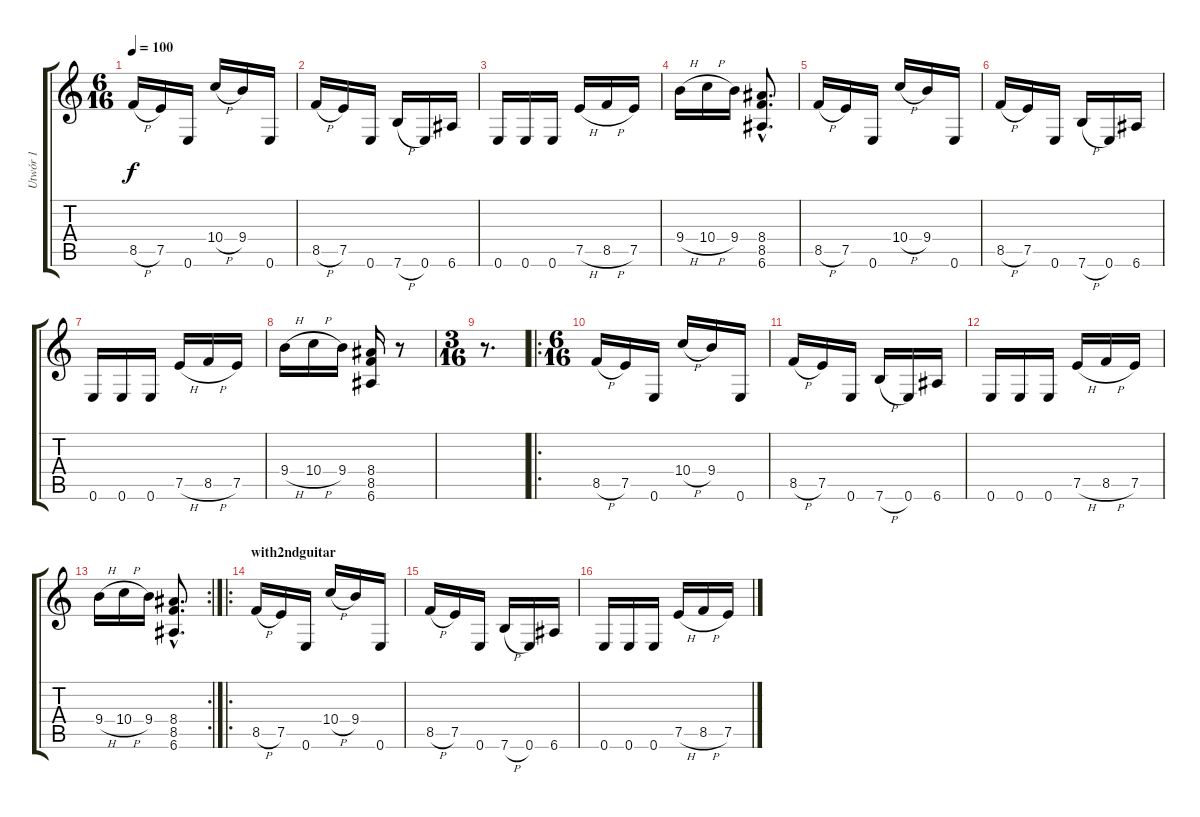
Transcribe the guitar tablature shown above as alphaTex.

\track ("Utwór 1" "Utwór 1") {instrument acousticguitarnylon}
\staff {score tabs}
\tuning (E4 B3 G3 D3 A2 E2) {hide}
\ts (6 16)
\tempo 100
\clef g2
\ks c
8.5{h}.16{dy f} 7.5.16 0.6.16 10.4{h}.16 9.4.16 0.6.16 |
8.5{h}.16 7.5.16 0.6.16 7.6{h}.16 0.6.16 6.6.16 |
0.6.16 0.6.16 0.6.16 7.5{h}.16 8.5{h}.16 7.5.16 |
9.4{h}.16 10.4{h}.16 9.4.16 (8.4{hac} 8.5 6.6{hac}).8{d} |
8.5{h}.16 7.5.16 0.6.16 10.4{h}.16 9.4.16 0.6.16 |
8.5{h}.16 7.5.16 0.6.16 7.6{h}.16 0.6.16 6.6.16 |
0.6.16 0.6.16 0.6.16 7.5{h}.16 8.5{h}.16 7.5.16 |
9.4{h}.16 10.4{h}.16 9.4.16 (8.4 8.5 6.6).16 r.8 |
\ts (3 16)
r.8{d} |
\ro
\ts (6 16)
8.5{h}.16 7.5.16 0.6.16 10.4{h}.16 9.4.16 0.6.16 |
8.5{h}.16 7.5.16 0.6.16 7.6{h}.16 0.6.16 6.6.16 |
0.6.16 0.6.16 0.6.16 7.5{h}.16 8.5{h}.16 7.5.16 |
\rc 2
9.4{h}.16 10.4{h}.16 9.4.16 (8.4{hac} 8.5{hac} 6.6{hac}).8{d} |
\ro
\section ("" "with2ndguitar")
8.5{h}.16 7.5.16 0.6.16 10.4{h}.16 9.4.16 0.6.16 |
8.5{h}.16 7.5.16 0.6.16 7.6{h}.16 0.6.16 6.6.16 |
0.6.16 0.6.16 0.6.16 7.5{h}.16 8.5{h}.16 7.5.16
